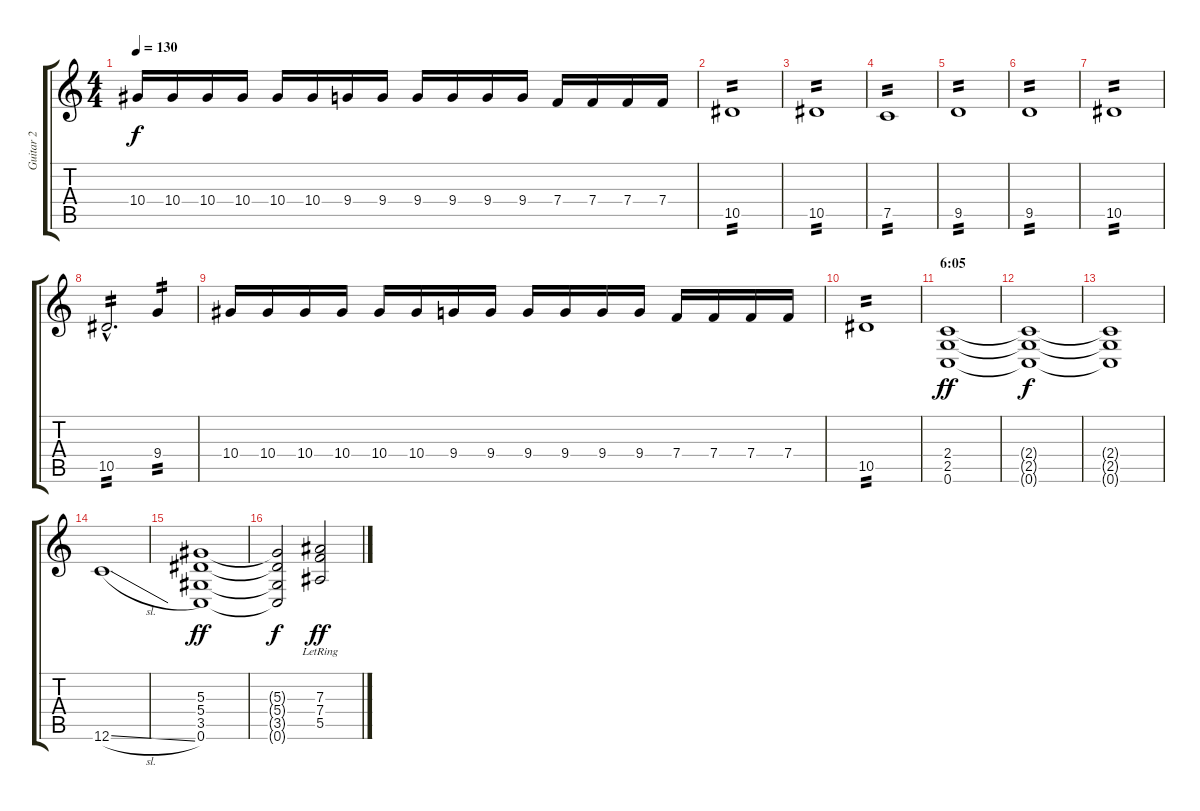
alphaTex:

\track ("Guitar 2" "Guitar 2") {instrument distortionguitar}
\staff {score tabs}
\tuning (C4 G3 Eb3 Bb2 F2 C2) {hide}
\ts (4 4)
\tempo 130
\clef g2
\ks c
10.4.16{dy f} 10.4.16 10.4.16 10.4.16 10.4.16 10.4.16 9.4.16 9.4.16 9.4.16 9.4.16 9.4.16 9.4.16 7.4.16 7.4.16 7.4.16 7.4.16 |
10.5.1{tp 2} |
10.5.1{tp 2} |
7.5.1{tp 2} |
9.5.1{tp 2} |
9.5.1{tp 2} |
10.5.1{tp 2} |
10.5{hac}.2{d tp 2} 9.4.4{tp 2} |
10.4.16 10.4.16 10.4.16 10.4.16 10.4.16 10.4.16 9.4.16 9.4.16 9.4.16 9.4.16 9.4.16 9.4.16 7.4.16 7.4.16 7.4.16 7.4.16 |
10.5.1{tp 2} |
\section ("" "6:05")
(2.4 2.5 0.6).1{dy ff instrument distortionguitar} |
(2.4{t} 2.5{t} 0.6{t}).1{dy f} |
(2.4{t} 2.5{t} 0.6{t}).1 |
12.6{sl}.1{volume 15} |
(5.3 5.4 3.5 0.6).1{dy ff volume 13} |
(5.3{t} 5.4{t} 3.5{t} 0.6{t}).2{dy f} (7.3{lr} 7.4{lr} 5.5).2{dy ff}
